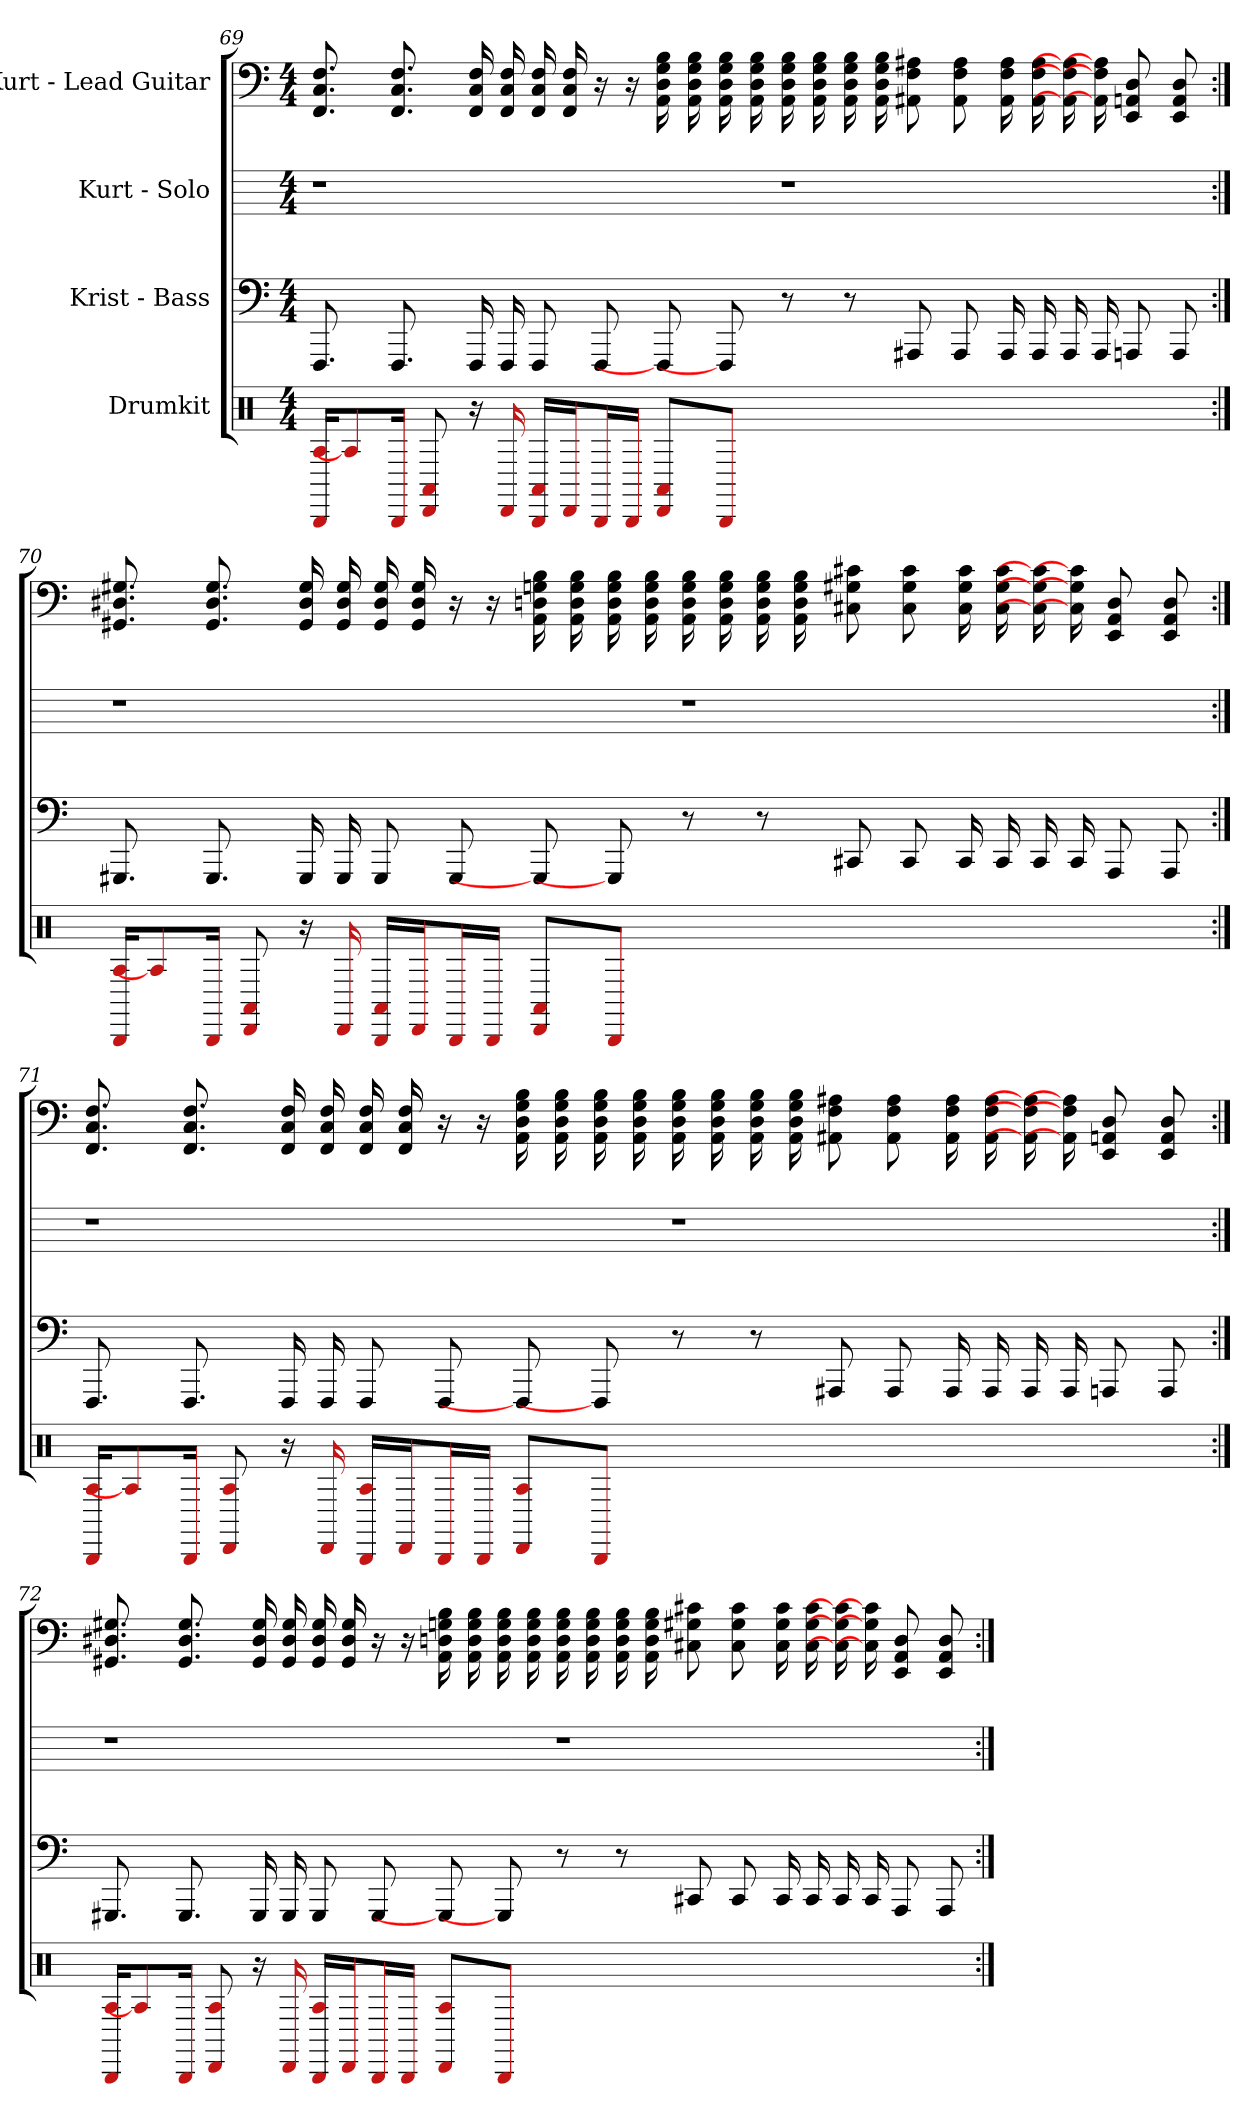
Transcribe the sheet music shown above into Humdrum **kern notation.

**kern	**kern	**kern	**kern
*part4	*part3	*part2	*part1
*staff4	*staff3	*staff2	*staff1
*I"Drumkit	*I"Krist - Bass	*I"Kurt - Solo	*I"Kurt - Lead Guitar
*clefX	*	*	*
*k[]	*k[]	*k[]	*k[]
*M4/4	*M4/4	*M4/4	*M4/4
=69	=69	=69	=69
16BBB/ 16A/KL	8.FFF	1r	8.F 8.C 8.FF
8A/]	.	.	.
16BBB/Jk	8.FFF	.	8.F 8.C 8.FF
8DD 8AA#	.	.	.
16r	16FFF	.	16F 16C 16FF
16DD	16FFF	.	16F 16C 16FF
16BBB/ 16AA#/LL	8FFF	.	16F 16C 16FF
16DD/J	.	.	16F 16C 16FF
16BBB/L	8FFF	.	16r
16BBB/JJ	.	.	16r
8DD/ 8AA#/L	8FFF]	.	16B 16G 16D 16AA
.	.	.	16B 16G 16D 16AA
8BBB/J	8FFF]	.	16B 16G 16D 16AA
.	.	.	16B 16G 16D 16AA
1ryy	8r	1r	16B 16G 16D 16AA
.	.	.	16B 16G 16D 16AA
.	8r	.	16B 16G 16D 16AA
.	.	.	16B 16G 16D 16AA
.	8AAA#	.	8A# 8F 8AA#
.	8AAA#	.	8A# 8F 8AA#
.	16AAA#	.	16A# 16F 16AA#
.	16AAA#	.	16A# 16F 16AA#
.	16AAA#	.	16A#] 16F] 16AA#]
.	16AAA#	.	16A#] 16F] 16AA#]
.	8AAA	.	8D 8AA 8EE
.	8AAA	.	8D 8AA 8EE
=70:|!	=70:|!	=70:|!	=70:|!
16BBB/ 16A/KL	8.GGG#	1r	8.G# 8.D# 8.GG#
8A/]	.	.	.
16BBB/Jk	8.GGG#	.	8.G# 8.D# 8.GG#
8DD 8AA#	.	.	.
16r	16GGG#	.	16G# 16D# 16GG#
16DD	16GGG#	.	16G# 16D# 16GG#
16BBB/ 16AA#/LL	8GGG#	.	16G# 16D# 16GG#
16DD/J	.	.	16G# 16D# 16GG#
16BBB/L	8GGG#	.	16r
16BBB/JJ	.	.	16r
8DD/ 8AA#/L	8GGG#]	.	16B 16G 16D 16AA
.	.	.	16B 16G 16D 16AA
8BBB/J	8GGG#]	.	16B 16G 16D 16AA
.	.	.	16B 16G 16D 16AA
1ryy	8r	1r	16B 16G 16D 16AA
.	.	.	16B 16G 16D 16AA
.	8r	.	16B 16G 16D 16AA
.	.	.	16B 16G 16D 16AA
.	8CC#	.	8c# 8G# 8C#
.	8CC#	.	8c# 8G# 8C#
.	16CC#	.	16c# 16G# 16C#
.	16CC#	.	16c# 16G# 16C#
.	16CC#	.	16c#] 16G#] 16C#]
.	16CC#	.	16c#] 16G#] 16C#]
.	8AAA	.	8D 8AA 8EE
.	8AAA	.	8D 8AA 8EE
=71:|!	=71:|!	=71:|!	=71:|!
16BBB/ 16A/KL	8.FFF	1r	8.F 8.C 8.FF
8A/]	.	.	.
16BBB/Jk	8.FFF	.	8.F 8.C 8.FF
8DD 8A	.	.	.
16r	16FFF	.	16F 16C 16FF
16DD	16FFF	.	16F 16C 16FF
16BBB/ 16A/LL	8FFF	.	16F 16C 16FF
16DD/J	.	.	16F 16C 16FF
16BBB/L	8FFF	.	16r
16BBB/JJ	.	.	16r
8DD/ 8A/L	8FFF]	.	16B 16G 16D 16AA
.	.	.	16B 16G 16D 16AA
8BBB/J	8FFF]	.	16B 16G 16D 16AA
.	.	.	16B 16G 16D 16AA
1ryy	8r	1r	16B 16G 16D 16AA
.	.	.	16B 16G 16D 16AA
.	8r	.	16B 16G 16D 16AA
.	.	.	16B 16G 16D 16AA
.	8AAA#	.	8A# 8F 8AA#
.	8AAA#	.	8A# 8F 8AA#
.	16AAA#	.	16A# 16F 16AA#
.	16AAA#	.	16A# 16F 16AA#
.	16AAA#	.	16A#] 16F] 16AA#]
.	16AAA#	.	16A#] 16F] 16AA#]
.	8AAA	.	8D 8AA 8EE
.	8AAA	.	8D 8AA 8EE
=72:|!	=72:|!	=72:|!	=72:|!
16BBB/ 16A/KL	8.GGG#	1r	8.G# 8.D# 8.GG#
8A/]	.	.	.
16BBB/Jk	8.GGG#	.	8.G# 8.D# 8.GG#
8DD 8A	.	.	.
16r	16GGG#	.	16G# 16D# 16GG#
16DD	16GGG#	.	16G# 16D# 16GG#
16BBB/ 16A/LL	8GGG#	.	16G# 16D# 16GG#
16DD/J	.	.	16G# 16D# 16GG#
16BBB/L	8GGG#	.	16r
16BBB/JJ	.	.	16r
8DD/ 8A/L	8GGG#]	.	16B 16G 16D 16AA
.	.	.	16B 16G 16D 16AA
8BBB/J	8GGG#]	.	16B 16G 16D 16AA
.	.	.	16B 16G 16D 16AA
1ryy	8r	1r	16B 16G 16D 16AA
.	.	.	16B 16G 16D 16AA
.	8r	.	16B 16G 16D 16AA
.	.	.	16B 16G 16D 16AA
.	8CC#	.	8c# 8G# 8C#
.	8CC#	.	8c# 8G# 8C#
.	16CC#	.	16c# 16G# 16C#
.	16CC#	.	16c# 16G# 16C#
.	16CC#	.	16c#] 16G#] 16C#]
.	16CC#	.	16c#] 16G#] 16C#]
.	8AAA	.	8D 8AA 8EE
.	8AAA	.	8D 8AA 8EE
=:|!	=:|!	=:|!	=:|!
*-	*-	*-	*-
